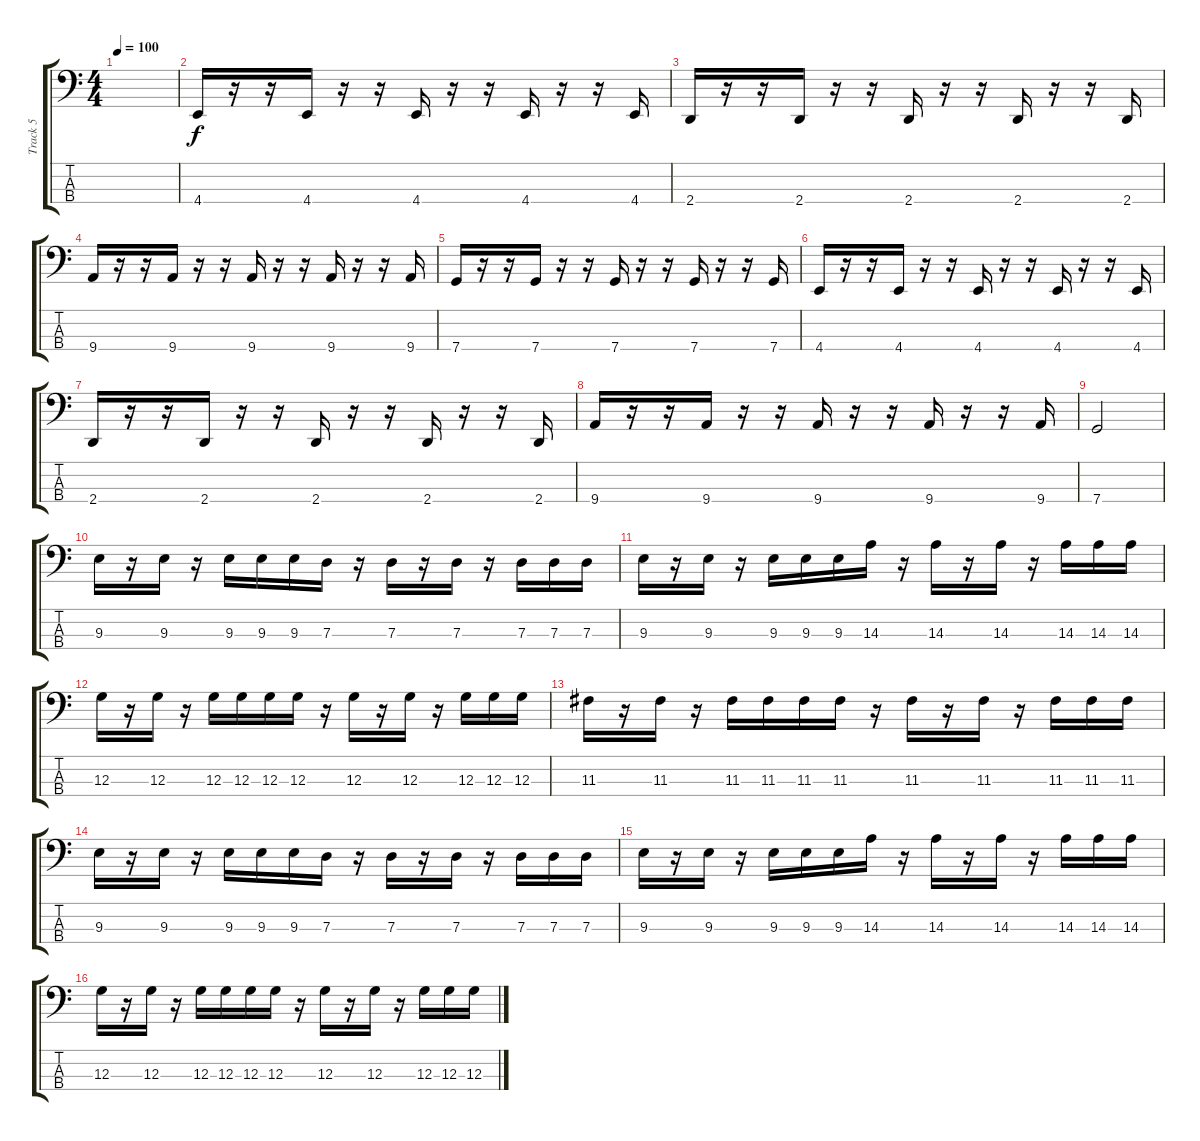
\track ("Track 5" "Track 5") {instrument electricbassfinger}
\staff {score tabs}
\tuning (F2 C2 G1 C1) {hide}
\ts (4 4)
\tempo 100
\clef f4
\ks c
|
4.4.16 r.16 r.16 4.4.16 r.16 r.16 4.4.16 r.16 r.16 4.4.16 r.16 r.16 4.4.16 |
2.4.16 r.16 r.16 2.4.16 r.16 r.16 2.4.16 r.16 r.16 2.4.16 r.16 r.16 2.4.16 |
9.4.16 r.16 r.16 9.4.16 r.16 r.16 9.4.16 r.16 r.16 9.4.16 r.16 r.16 9.4.16 |
7.4.16 r.16 r.16 7.4.16 r.16 r.16 7.4.16 r.16 r.16 7.4.16 r.16 r.16 7.4.16 |
4.4.16 r.16 r.16 4.4.16 r.16 r.16 4.4.16 r.16 r.16 4.4.16 r.16 r.16 4.4.16 |
2.4.16 r.16 r.16 2.4.16 r.16 r.16 2.4.16 r.16 r.16 2.4.16 r.16 r.16 2.4.16 |
9.4.16 r.16 r.16 9.4.16 r.16 r.16 9.4.16 r.16 r.16 9.4.16 r.16 r.16 9.4.16 |
7.4.2 |
9.3.16 r.16 9.3.16 r.16 9.3.16 9.3.16 9.3.16 7.3.16 r.16 7.3.16 r.16 7.3.16 r.16 7.3.16 7.3.16 7.3.16 |
9.3.16 r.16 9.3.16 r.16 9.3.16 9.3.16 9.3.16 14.3.16 r.16 14.3.16 r.16 14.3.16 r.16 14.3.16 14.3.16 14.3.16 |
12.3.16 r.16 12.3.16 r.16 12.3.16 12.3.16 12.3.16 12.3.16 r.16 12.3.16 r.16 12.3.16 r.16 12.3.16 12.3.16 12.3.16 |
11.3.16 r.16 11.3.16 r.16 11.3.16 11.3.16 11.3.16 11.3.16 r.16 11.3.16 r.16 11.3.16 r.16 11.3.16 11.3.16 11.3.16 |
9.3.16 r.16 9.3.16 r.16 9.3.16 9.3.16 9.3.16 7.3.16 r.16 7.3.16 r.16 7.3.16 r.16 7.3.16 7.3.16 7.3.16 |
9.3.16 r.16 9.3.16 r.16 9.3.16 9.3.16 9.3.16 14.3.16 r.16 14.3.16 r.16 14.3.16 r.16 14.3.16 14.3.16 14.3.16 |
12.3.16 r.16 12.3.16 r.16 12.3.16 12.3.16 12.3.16 12.3.16 r.16 12.3.16 r.16 12.3.16 r.16 12.3.16 12.3.16 12.3.16
